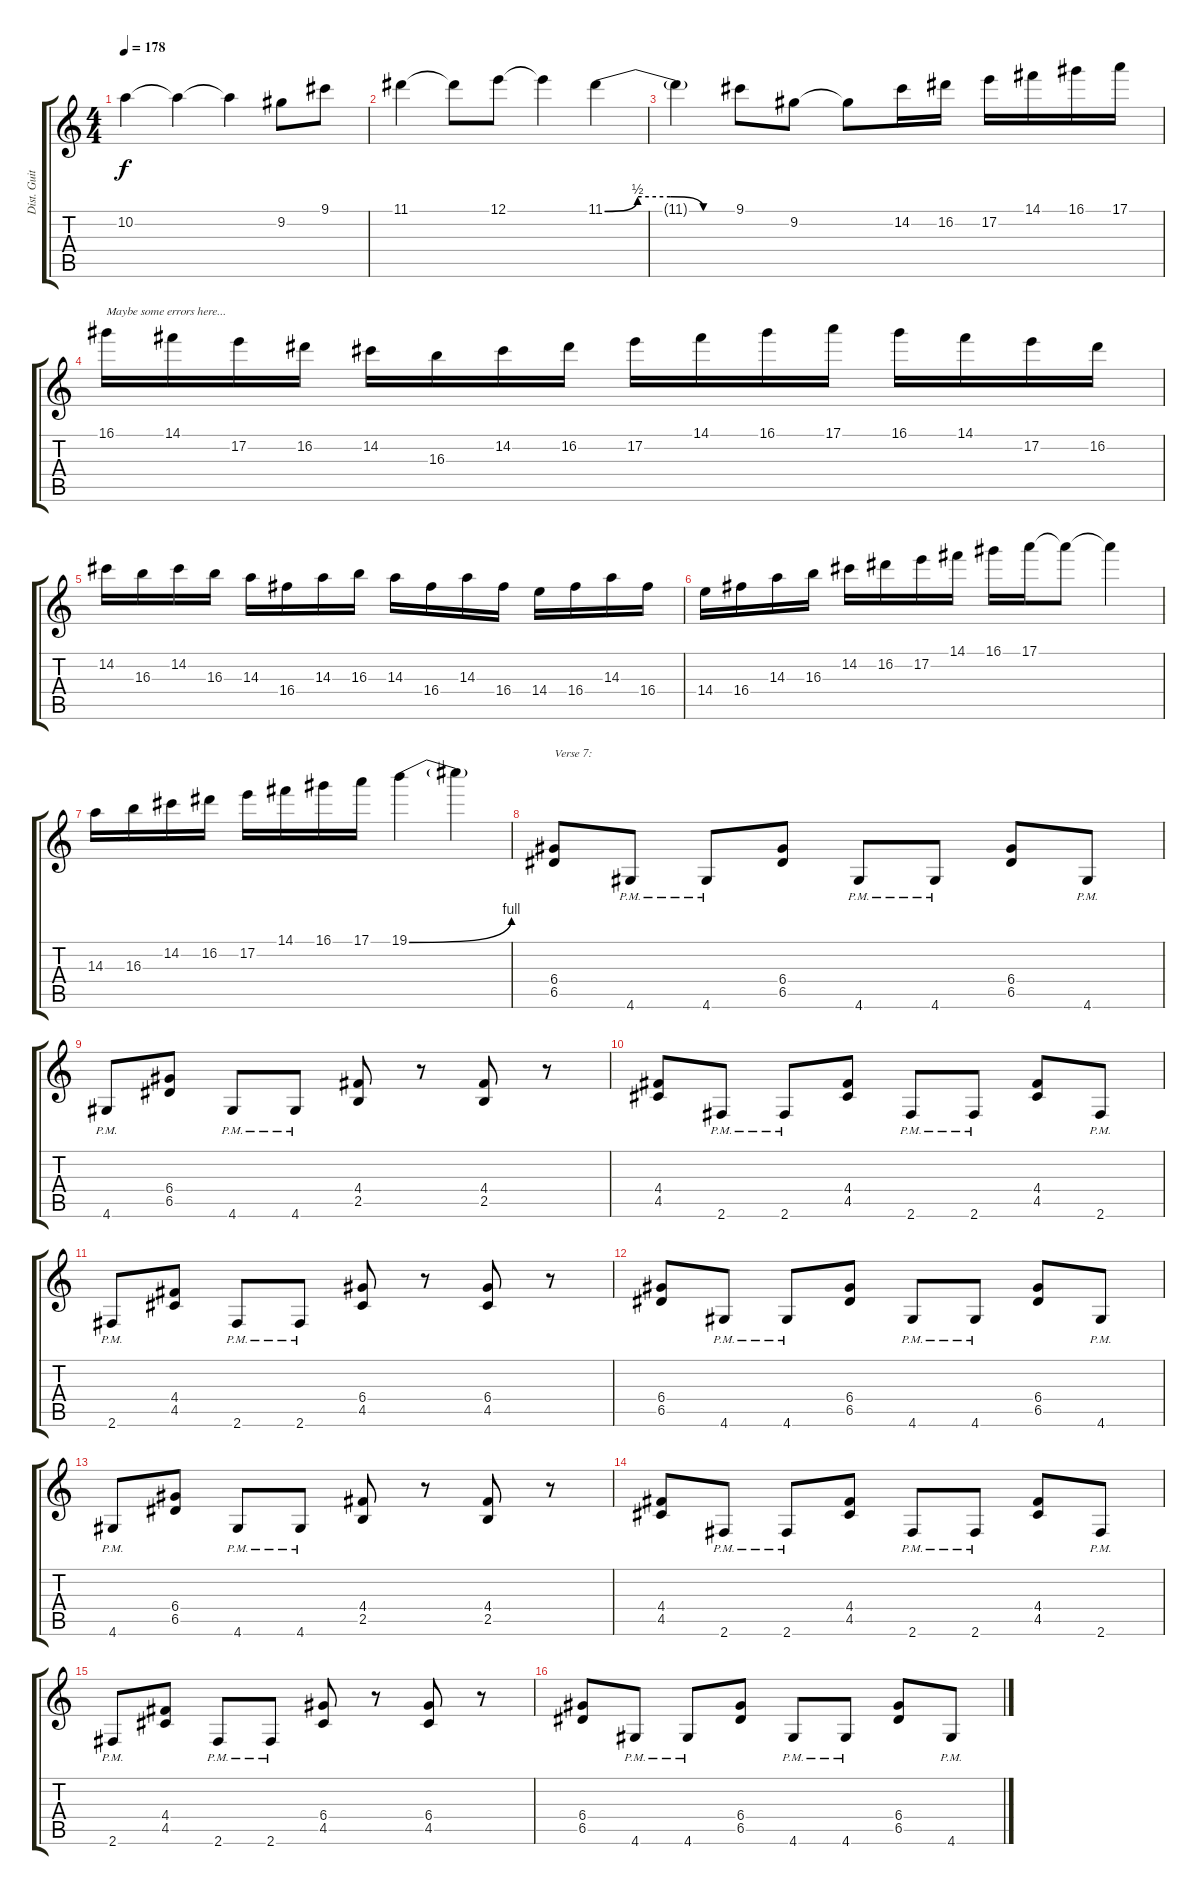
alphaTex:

\track ("Dist. Guitar 1" "Dist. Guit") {instrument distortionguitar}
\staff {score tabs}
\tuning (E4 B3 G3 D3 A2 E2) {hide}
\ts (4 4)
\tempo 178
\clef g2
\ks c
10.2{t}.4{dy f} 10.2{t}.4 10.2{t}.4 9.2.8 9.1.8 |
11.1.4 11.1{t}.8 12.1.8 12.1{t}.4 11.1{be (custom 0 0 15 2 30 2 45 0 60 0)}.4 |
11.1{t}.4 9.1.8 9.2.8 9.2{t}.8 14.2.16 16.2.16 17.2.16 14.1.16 16.1.16 17.1.16 |
16.1.16{txt "Maybe some errors here..."} 14.1.16 17.2.16 16.2.16 14.2.16 16.3.16 14.2.16 16.2.16 17.2.16 14.1.16 16.1.16 17.1.16 16.1.16 14.1.16 17.2.16 16.2.16 |
14.2.16 16.3.16 14.2.16 16.3.16 14.3.16 16.4.16 14.3.16 16.3.16 14.3.16 16.4.16 14.3.16 16.4.16 14.4.16 16.4.16 14.3.16 16.4.16 |
14.4.16 16.4.16 14.3.16 16.3.16 14.2.16 16.2.16 17.2.16 14.1.16 16.1.16 17.1.16 17.1{t}.8 17.1{t}.4 |
14.3.16 16.3.16 14.2.16 16.2.16 17.2.16 14.1.16 16.1.16 17.1.16 19.1{be (bend 0 0 60 4)}.4 19.1{t}.4 |
(6.4 6.5).8{txt "Verse 7:" volume 10 instrument distortionguitar} 4.6{pm}.8 4.6{pm}.8 (6.4 6.5).8 4.6{pm}.8 4.6{pm}.8 (6.4 6.5).8 4.6{pm}.8 |
4.6{pm}.8 (6.4 6.5).8 4.6{pm}.8 4.6{pm}.8 (4.4 2.5).8 r.8 (4.4 2.5).8 r.8 |
(4.4 4.5).8 2.6{pm}.8 2.6{pm}.8 (4.4 4.5).8 2.6{pm}.8 2.6{pm}.8 (4.4 4.5).8 2.6{pm}.8 |
2.6{pm}.8 (4.4 4.5).8 2.6{pm}.8 2.6{pm}.8 (6.4 4.5).8 r.8 (6.4 4.5).8 r.8 |
(6.4 6.5).8 4.6{pm}.8 4.6{pm}.8 (6.4 6.5).8 4.6{pm}.8 4.6{pm}.8 (6.4 6.5).8 4.6{pm}.8 |
4.6{pm}.8 (6.4 6.5).8 4.6{pm}.8 4.6{pm}.8 (4.4 2.5).8 r.8 (4.4 2.5).8 r.8 |
(4.4 4.5).8 2.6{pm}.8 2.6{pm}.8 (4.4 4.5).8 2.6{pm}.8 2.6{pm}.8 (4.4 4.5).8 2.6{pm}.8 |
2.6{pm}.8 (4.4 4.5).8 2.6{pm}.8 2.6{pm}.8 (6.4 4.5).8 r.8 (6.4 4.5).8 r.8 |
(6.4 6.5).8 4.6{pm}.8 4.6{pm}.8 (6.4 6.5).8 4.6{pm}.8 4.6{pm}.8 (6.4 6.5).8 4.6{pm}.8
